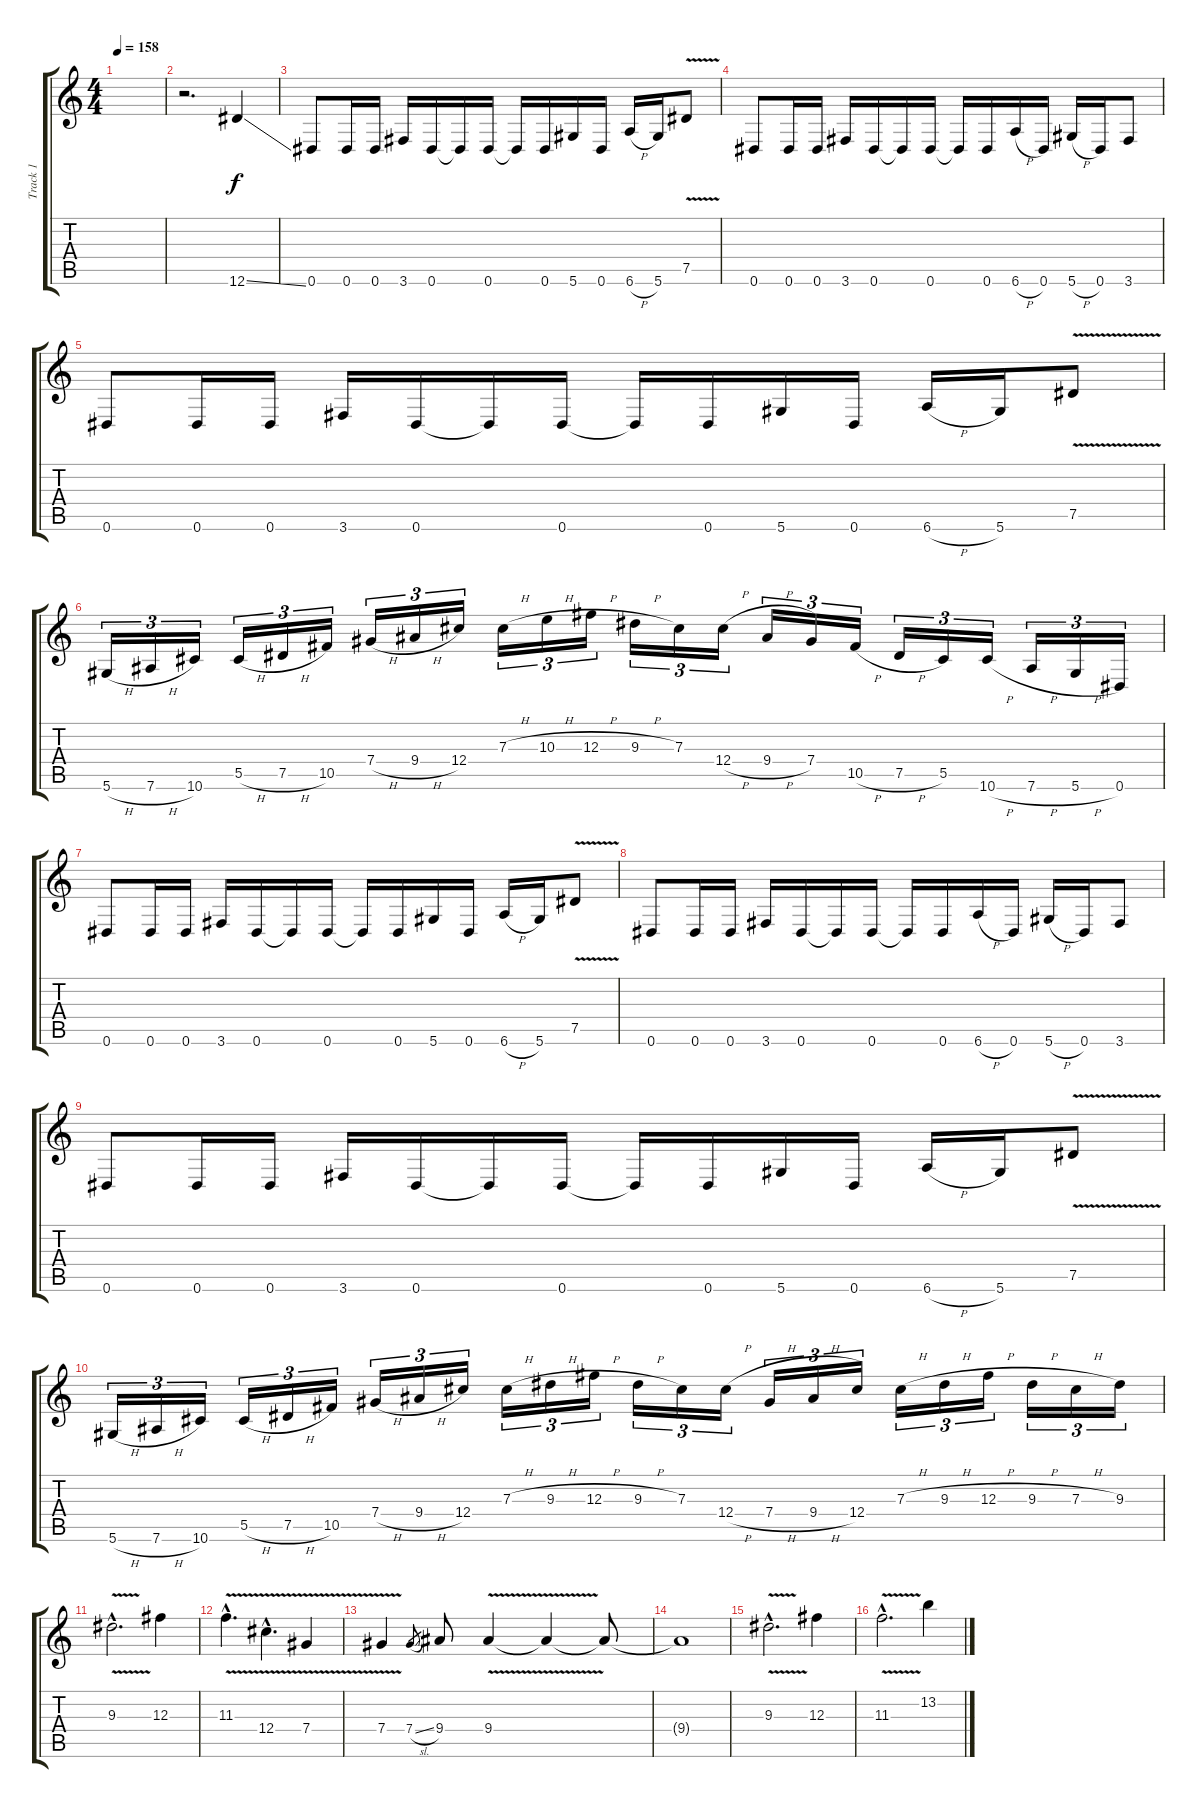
\track ("Track 1" "Track 1") {instrument overdrivenguitar}
\staff {score tabs}
\tuning (Eb4 Bb3 Gb3 Db3 Ab2 Eb2) {hide}
\ts (4 4)
\tempo 158
\clef g2
\ks c
|
r.2{d} 12.6{ss}.4 |
0.6.8 0.6.16 0.6.16 3.6.16 0.6.16 0.6{t}.16 0.6.16 0.6{t}.16 0.6.16 5.6.16 0.6.16 6.6{h}.16 5.6.16 7.5{v}.8 |
0.6.8 0.6.16 0.6.16 3.6.16 0.6.16 0.6{t}.16 0.6.16 0.6{t}.16 0.6.16 6.6{h}.16 0.6.16 5.6{h}.16 0.6.16 3.6.8 |
0.6.8 0.6.16 0.6.16 3.6.16 0.6.16 0.6{t}.16 0.6.16 0.6{t}.16 0.6.16 5.6.16 0.6.16 6.6{h}.16 5.6.16 7.5{v}.8 |
5.6{h}.16{tu (3 2)} 7.6{h}.16{tu (3 2)} 10.6.16{tu (3 2)} 5.5{h}.16{tu (3 2)} 7.5{h}.16{tu (3 2)} 10.5.16{tu (3 2)} 7.4{h}.16{tu (3 2)} 9.4{h}.16{tu (3 2)} 12.4.16{tu (3 2)} 7.3{h}.16{tu (3 2)} 10.3{h}.16{tu (3 2)} 12.3{h}.16{tu (3 2)} 9.3{h}.16{tu (3 2)} 7.3.16{tu (3 2)} 12.4{h}.16{tu (3 2)} 9.4{h}.16{tu (3 2)} 7.4.16{tu (3 2)} 10.5{h}.16{tu (3 2)} 7.5{h}.16{tu (3 2)} 5.5.16{tu (3 2)} 10.6{h}.16{tu (3 2)} 7.6{h}.16{tu (3 2)} 5.6{h}.16{tu (3 2)} 0.6.16{tu (3 2)} |
0.6.8 0.6.16 0.6.16 3.6.16 0.6.16 0.6{t}.16 0.6.16 0.6{t}.16 0.6.16 5.6.16 0.6.16 6.6{h}.16 5.6.16 7.5{v}.8 |
0.6.8 0.6.16 0.6.16 3.6.16 0.6.16 0.6{t}.16 0.6.16 0.6{t}.16 0.6.16 6.6{h}.16 0.6.16 5.6{h}.16 0.6.16 3.6.8 |
0.6.8 0.6.16 0.6.16 3.6.16 0.6.16 0.6{t}.16 0.6.16 0.6{t}.16 0.6.16 5.6.16 0.6.16 6.6{h}.16 5.6.16 7.5{v}.8 |
5.6{h}.16{tu (3 2)} 7.6{h}.16{tu (3 2)} 10.6.16{tu (3 2)} 5.5{h}.16{tu (3 2)} 7.5{h}.16{tu (3 2)} 10.5.16{tu (3 2)} 7.4{h}.16{tu (3 2)} 9.4{h}.16{tu (3 2)} 12.4.16{tu (3 2)} 7.3{h}.16{tu (3 2)} 9.3{h}.16{tu (3 2)} 12.3{h}.16{tu (3 2)} 9.3{h}.16{tu (3 2)} 7.3.16{tu (3 2)} 12.4{h}.16{tu (3 2)} 7.4{h}.16{tu (3 2)} 9.4{h}.16{tu (3 2)} 12.4.16{tu (3 2)} 7.3{h}.16{tu (3 2)} 9.3{h}.16{tu (3 2)} 12.3{h}.16{tu (3 2)} 9.3{h}.16{tu (3 2)} 7.3{h}.16{tu (3 2)} 9.3.16{tu (3 2)} |
9.3{v hac}.2{d} 12.3.4 |
11.3{v hac}.4{d} 12.4{v hac}.4{d} 7.4{v}.4 |
7.4{v}.4 7.4{sl}.8{gr} 9.4.8 9.4{v}.4 9.4{t}.4 9.4{t}.8 |
9.4{t}.1 |
9.3{v hac}.2{d} 12.3.4 |
11.3{v hac}.2{d} 13.2.4
